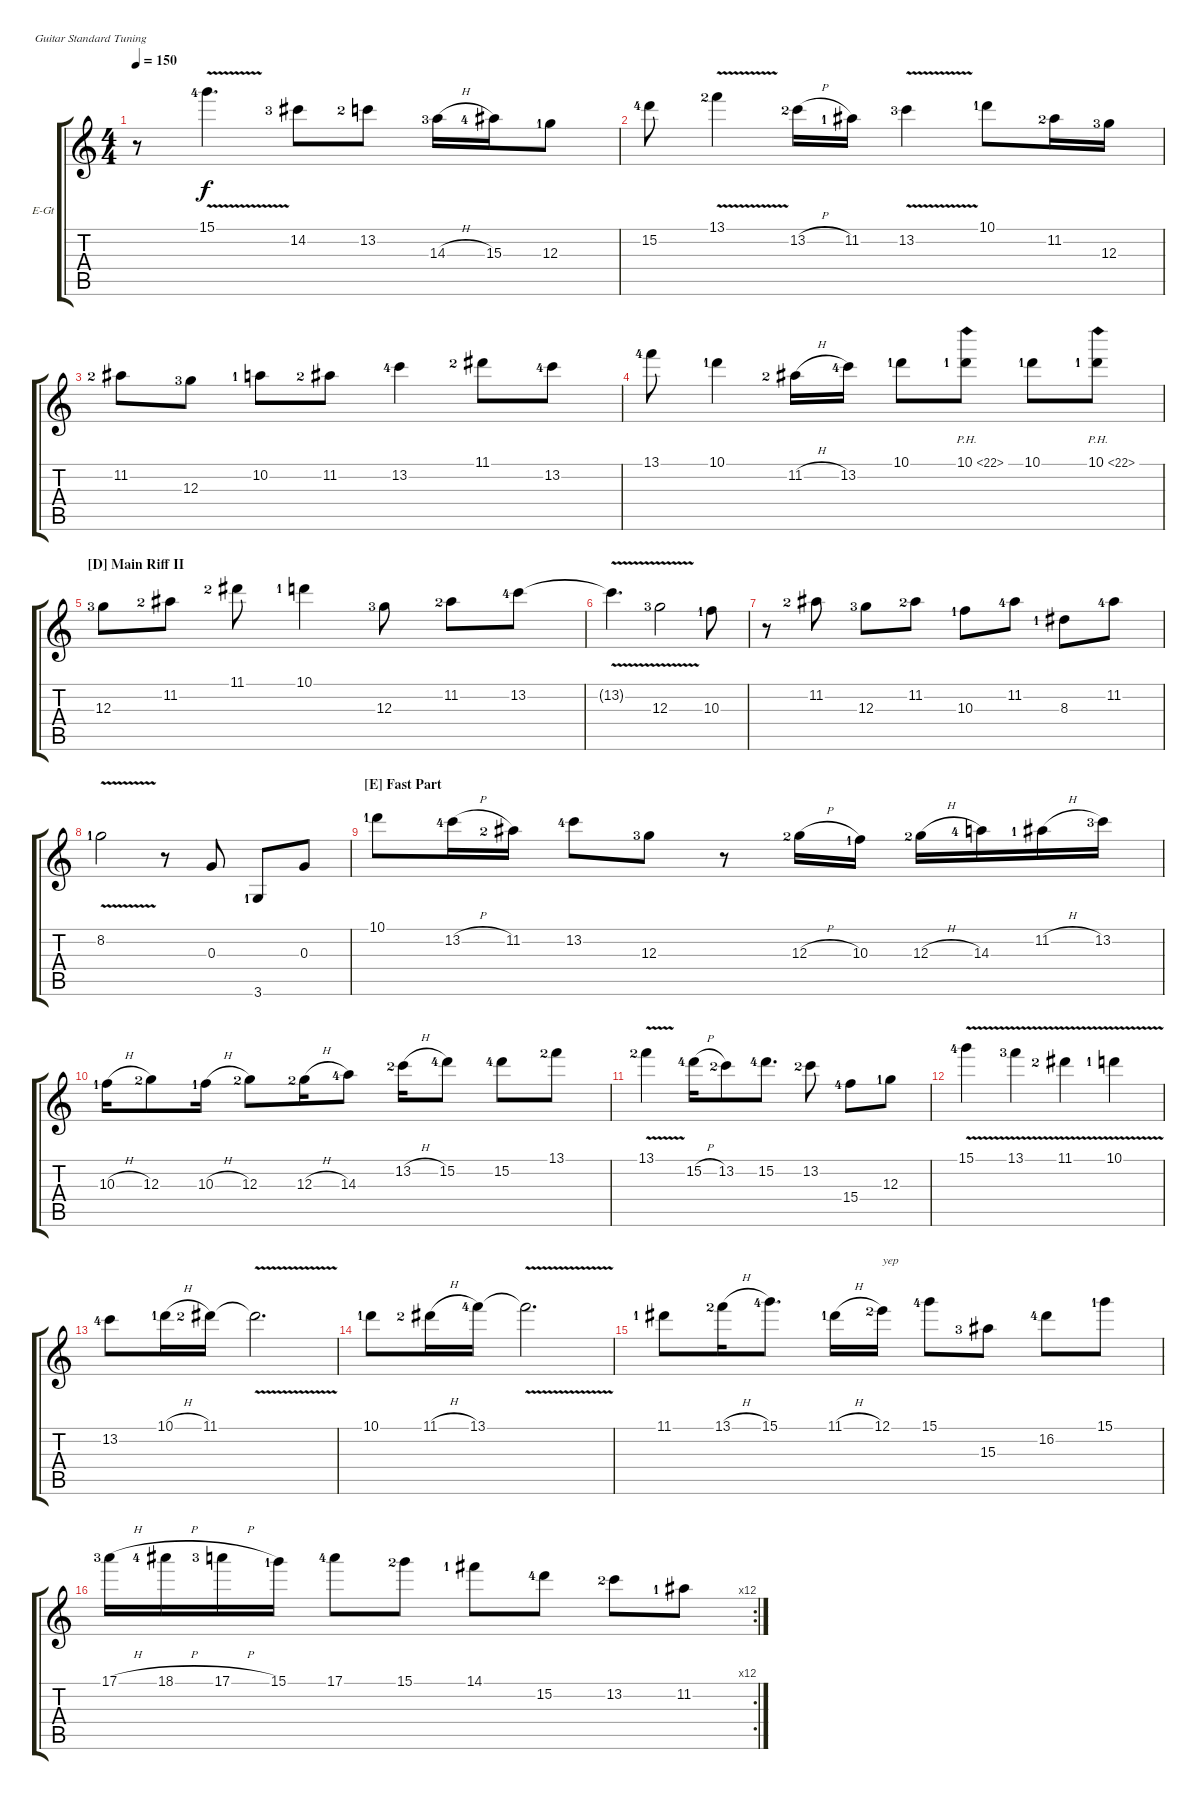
\defaultSystemsLayout 4
\bracketExtendMode groupsimilarinstruments
\firstSystemTrackNameOrientation horizontal
\otherSystemsTrackNameOrientation horizontal
\track ("Lead" "E-Gt") {instrument distortionguitar}
\staff {score tabs}
\tuning (E4 B3 G3 D3 A2 E2)
\ts (4 4)
\tempo 150
\clef g2
\scale
0.333333
\ks c
r.8{dy f} 15.1{v lf 5}.4{d} 14.2{lf 4}.8 13.2{lf 3}.8 14.3{h lf 4}.16 15.3{lf 5}.16 12.3{lf 2}.8 |
\scale
0.333333 15.2{lf 5}.8 13.1{v lf 3}.4 13.2{h lf 3}.16 11.2{lf 2}.16 13.2{v lf 4}.4 10.1{lf 2}.8 11.2{lf 3}.16 12.3{lf 4}.16 |
\scale
0.333333 11.2{lf 3}.8 12.3{lf 4}.8 10.2{lf 2}.8 11.2{lf 3}.8 13.2{lf 5}.4 11.1{lf 3}.8 13.2{lf 5}.8 |
\scale
0.333333 13.1{lf 5}.8 10.1{lf 2}.4 11.2{h lf 3}.16 13.2{lf 5}.16 10.1{lf 2}.8 10.1{ph 12 lf 2}.8 10.1{lf 2}.8 10.1{ph 12 lf 2}.8 |
\section ("D" "Main Riff II")
\scale
0.464762 12.3{lf 4}.8 11.2{lf 3}.8 11.1{lf 3}.8 10.1{lf 2}.4 12.3{lf 4}.8 11.2{lf 3}.8 13.2{lf 5}.8 |
\scale
0.201905 13.2{v t}.4{d} 12.3{v lf 4}.2 10.3{lf 2}.8 |
\scale
0.430476 r.8 11.2{lf 3}.8 12.3{lf 4}.8 11.2{lf 3}.8 10.3{lf 2}.8 11.2{lf 5}.8 8.3{lf 2}.8 11.2{lf 5}.8 |
\scale
0.236742 8.2{v lf 2}.2 r.8 0.3.8 3.6{lf 2}.8 0.3.8 |
\section ("E" "Fast Part")
\scale
0.333333 10.1{lf 2}.8 13.2{h lf 5}.16 11.2{lf 3}.16 13.2{lf 5}.8 12.3{lf 4}.8 r.8 12.3{h lf 3}.16 10.3{lf 2}.16 12.3{h lf 3}.16 14.3{lf 5}.16 11.2{h lf 2}.16 13.2{lf 4}.16 |
\scale
0.333333 10.3{h lf 2}.16 12.3{lf 3}.8 10.3{h lf 2}.16 12.3{lf 3}.8 12.3{h lf 3}.16 14.3{lf 5}.8 13.2{h lf 3}.16 15.2{lf 5}.8 15.2{lf 5}.8 13.1{lf 3}.8 |
\scale
0.487619 13.1{v lf 3}.4 15.2{h lf 5}.16 13.2{lf 3}.8 15.2{lf 5}.8{d} 13.2{lf 3}.8 15.4{lf 5}.8 12.3{lf 2}.8 |
\scale
0.300952 15.1{v lf 5}.4 13.1{v lf 4}.4 11.1{v lf 3}.4 10.1{v lf 2}.4 |
\scale
0.270476 13.2{lf 5}.8 10.1{h lf 2}.16 11.1{lf 3}.16 11.1{v t}.2{d} |
\scale
0.274621 10.1{lf 2}.8 11.1{h lf 3}.16 13.1{lf 5}.16 13.1{v t}.2{d} |
\scale
0.487451 11.1{lf 2}.8 13.1{h lf 3}.16 15.1{lf 5}.8{d} 11.1{h lf 2}.16 12.1{lf 3}.16{txt "yep"} 15.1{lf 5}.8 15.3{lf 4}.8 16.2{lf 5}.8 15.1{lf 2}.8 |
\rc 12
\scale
0.512573 17.1{h lf 4}.16 18.1{h lf 5}.16 17.1{h lf 4}.16 15.1{lf 2}.16 17.1{lf 5}.8 15.1{lf 3}.8 14.1{lf 2}.8 15.2{lf 5}.8 13.2{lf 3}.8 11.2{lf 2}.8
